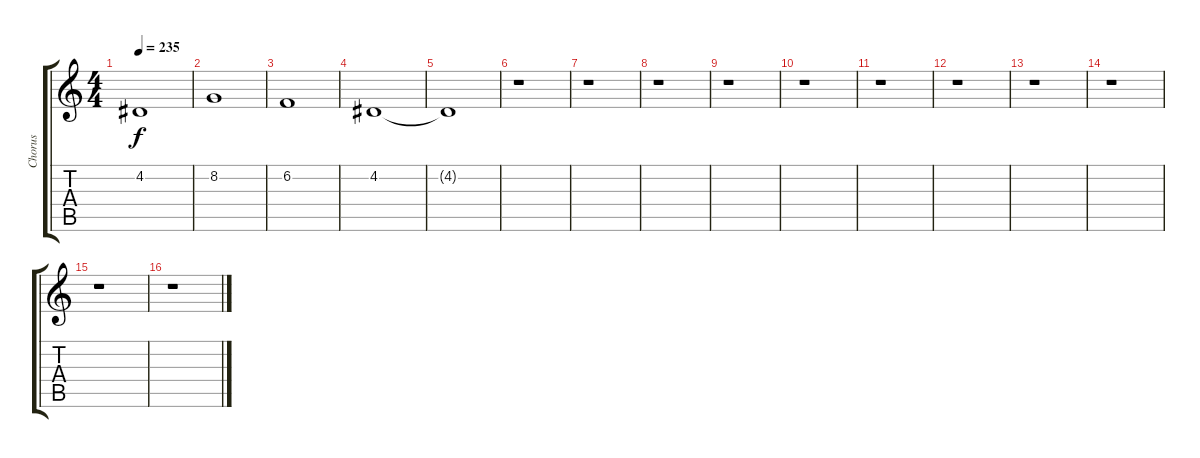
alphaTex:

\track ("Chorus" "Chorus") {instrument lead6voice}
\staff {score tabs}
\tuning (E4 B3 G3 D3 A2 E2) {hide}
\ts (4 4)
\tempo 235
\clef g2
\ks c
4.2{t}.1{dy f} |
8.2.1 |
6.2.1 |
4.2.1 |
4.2{t}.1 |
r.1 |
r.1 |
r.1 |
r.1 |
r.1 |
r.1 |
r.1 |
r.1 |
r.1 |
r.1 |
r.1
